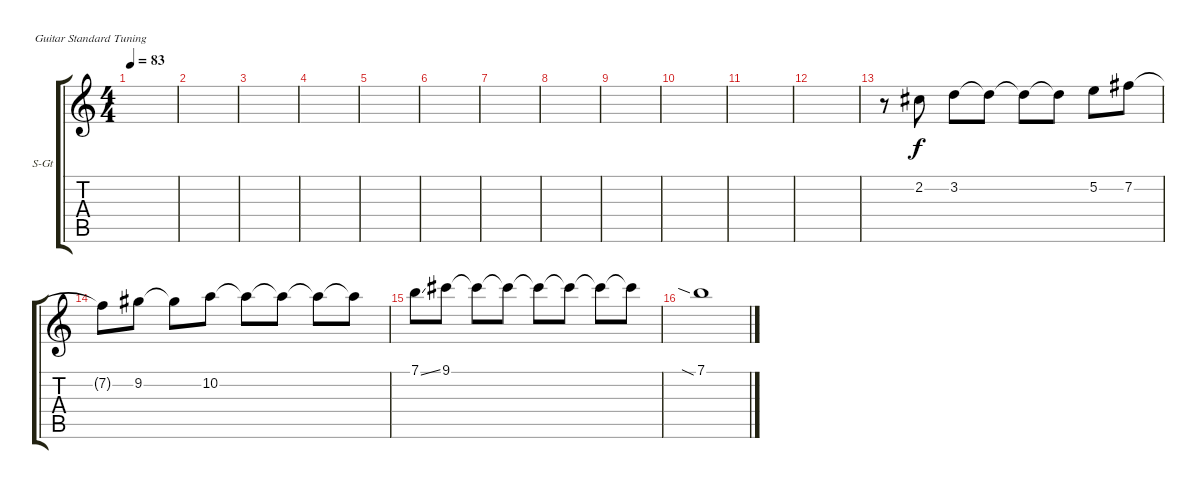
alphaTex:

\defaultSystemsLayout 4
\bracketExtendMode groupsimilarinstruments
\firstSystemTrackNameOrientation horizontal
\otherSystemsTrackNameOrientation horizontal
\track ("Backing Voc 3" "S-Gt") {instrument acousticguitarsteel}
\staff {score tabs}
\tuning (E4 B3 G3 D3 A2 E2)
\ts (4 4)
\tempo 83
\clef g2
\scale
0.333333
\ks c
|
\scale
0.333333 |
\scale
0.333333 |
\scale
0.333333 |
\scale
0.333333 |
\scale
0.333333 |
\scale
0.333333 |
\scale
0.333333 |
\scale
0.333333 |
\scale
0.333333 |
\scale
0.333333 |
\scale
0.333333 |
\scale
0.333333 r.8 2.2.8 3.2.8 3.2{t}.8 3.2{t}.8 3.2{t}.8 5.2.8 7.2.8 |
\scale
0.333333 7.2{t}.8 9.2.8 9.2{t}.8 10.2.8 10.2{t}.8 10.2{t}.8 10.2{t}.8 10.2{t}.8 |
\scale
0.333333 7.1{ss}.8 9.1.8 9.1{t}.8 9.1{t}.8 9.1{t}.8 9.1{t}.8 9.1{t}.8 9.1{t}.8 |
\scale
0.333333 7.1{sia}.1
